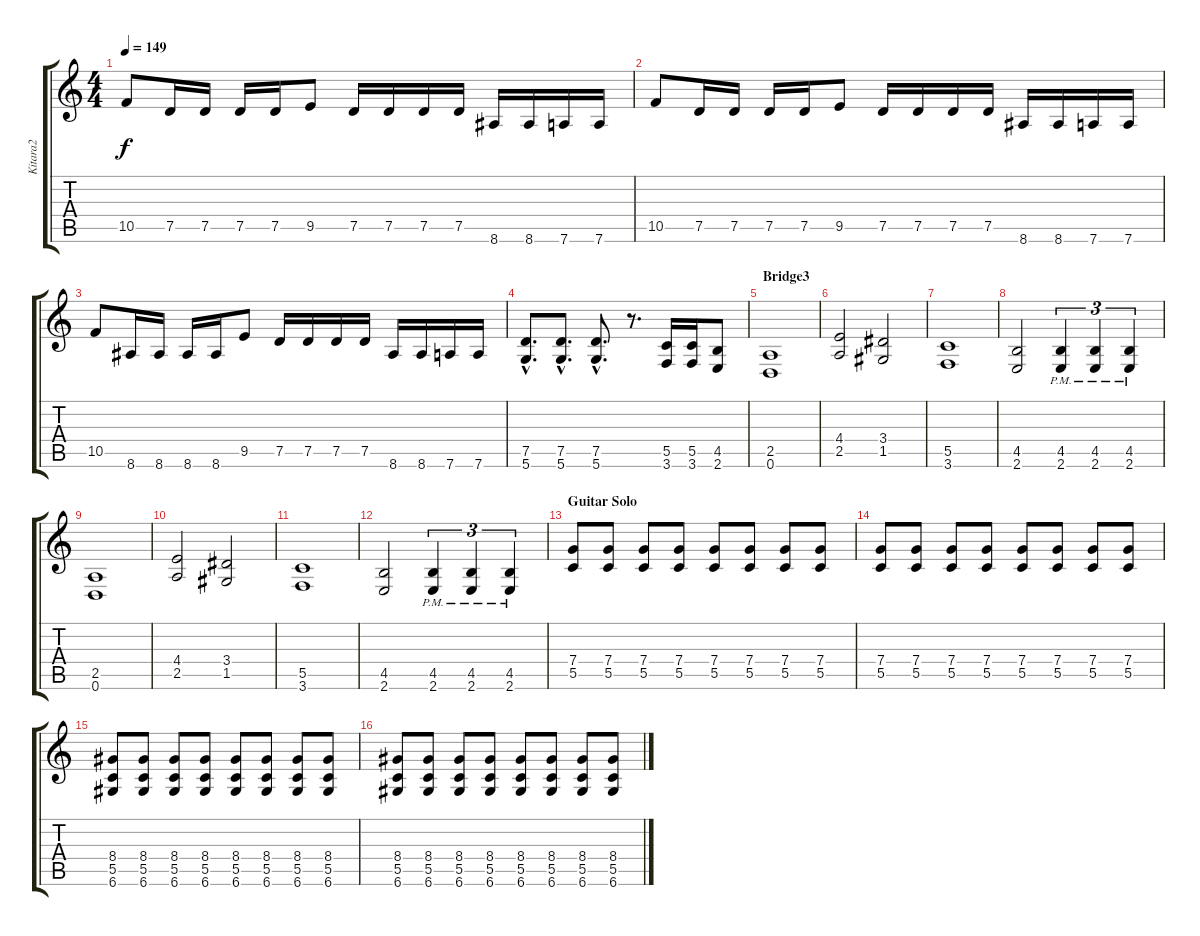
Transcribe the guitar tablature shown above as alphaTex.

\track ("Kitara2" "Kitara2") {instrument distortionguitar}
\staff {score tabs}
\tuning (D4 A3 F3 C3 G2 D2) {hide}
\ts (4 4)
\tempo 149
\clef g2
\ks c
10.5.8{dy f} 7.5.16 7.5.16 7.5.16 7.5.16 9.5.8 7.5.16 7.5.16 7.5.16 7.5.16 8.6.16 8.6.16 7.6.16 7.6.16 |
10.5.8 7.5.16 7.5.16 7.5.16 7.5.16 9.5.8 7.5.16 7.5.16 7.5.16 7.5.16 8.6.16 8.6.16 7.6.16 7.6.16 |
10.5.8 8.6.16 8.6.16 8.6.16 8.6.16 9.5.8 7.5.16 7.5.16 7.5.16 7.5.16 8.6.16 8.6.16 7.6.16 7.6.16 |
(7.5{hac} 5.6{hac}).8{d} (7.5{hac} 5.6{hac}).8{d} (7.5{hac} 5.6{hac}).8{d} r.8{d} (5.5 3.6).16 (5.5 3.6).16 (4.5 2.6).8 |
\section ("" "Bridge3")
(2.5 0.6).1 |
(4.4 2.5).2 (3.4 1.5).2 |
(5.5 3.6).1 |
(4.5 2.6).2 (4.5 2.6{pm}).4{tu (3 2)} (4.5 2.6{pm}).4{tu (3 2)} (4.5 2.6{pm}).4{tu (3 2)} |
(2.5 0.6).1 |
(4.4 2.5).2 (3.4 1.5).2 |
(5.5 3.6).1 |
(4.5 2.6).2 (4.5 2.6{pm}).4{tu (3 2)} (4.5 2.6{pm}).4{tu (3 2)} (4.5 2.6{pm}).4{tu (3 2)} |
\section ("" "Guitar Solo")
(7.4 5.5).8 (7.4 5.5).8 (7.4 5.5).8 (7.4 5.5).8 (7.4 5.5).8 (7.4 5.5).8 (7.4 5.5).8 (7.4 5.5).8 |
(7.4 5.5).8 (7.4 5.5).8 (7.4 5.5).8 (7.4 5.5).8 (7.4 5.5).8 (7.4 5.5).8 (7.4 5.5).8 (7.4 5.5).8 |
(8.4 5.5 6.6).8 (8.4 5.5 6.6).8 (8.4 5.5 6.6).8 (8.4 5.5 6.6).8 (8.4 5.5 6.6).8 (8.4 5.5 6.6).8 (8.4 5.5 6.6).8 (8.4 5.5 6.6).8 |
(8.4 5.5 6.6).8 (8.4 5.5 6.6).8 (8.4 5.5 6.6).8 (8.4 5.5 6.6).8 (8.4 5.5 6.6).8 (8.4 5.5 6.6).8 (8.4 5.5 6.6).8 (8.4 5.5 6.6).8
